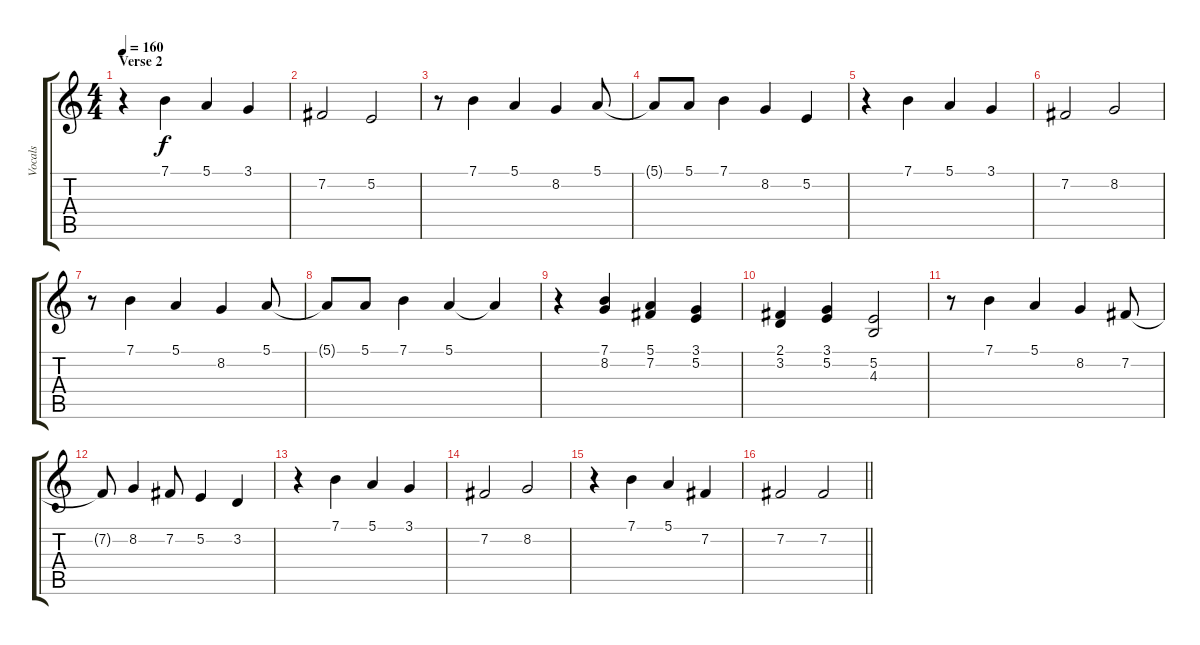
\track ("Vocals" "Vocals") {instrument flute}
\staff {score tabs}
\tuning (E4 B3 G3 D3 A2 E2) {hide}
\ts (4 4)
\section ("" "Verse 2")
\tempo 160
\clef g2
\ks c
r.4{dy f} 7.1.4 5.1.4 3.1.4 |
7.2.2 5.2.2 |
r.8 7.1.4 5.1.4 8.2.4 5.1.8 |
5.1{t}.8 5.1.8 7.1.4 8.2.4 5.2.4 |
r.4 7.1.4 5.1.4 3.1.4 |
7.2.2 8.2.2 |
r.8 7.1.4 5.1.4 8.2.4 5.1.8 |
5.1{t}.8 5.1.8 7.1.4 5.1.4 5.1{t}.4 |
r.4 (7.1 8.2).4 (5.1 7.2).4 (3.1 5.2).4 |
(2.1 3.2).4 (3.1 5.2).4 (5.2 4.3).2 |
r.8 7.1.4 5.1.4 8.2.4 7.2.8 |
7.2{t}.8 8.2.4 7.2.8 5.2.4 3.2.4 |
r.4 7.1.4 5.1.4 3.1.4 |
7.2.2 8.2.2 |
r.4 7.1.4 5.1.4 7.2.4 |
\barLineRight lightlight
7.2.2 7.2.2
